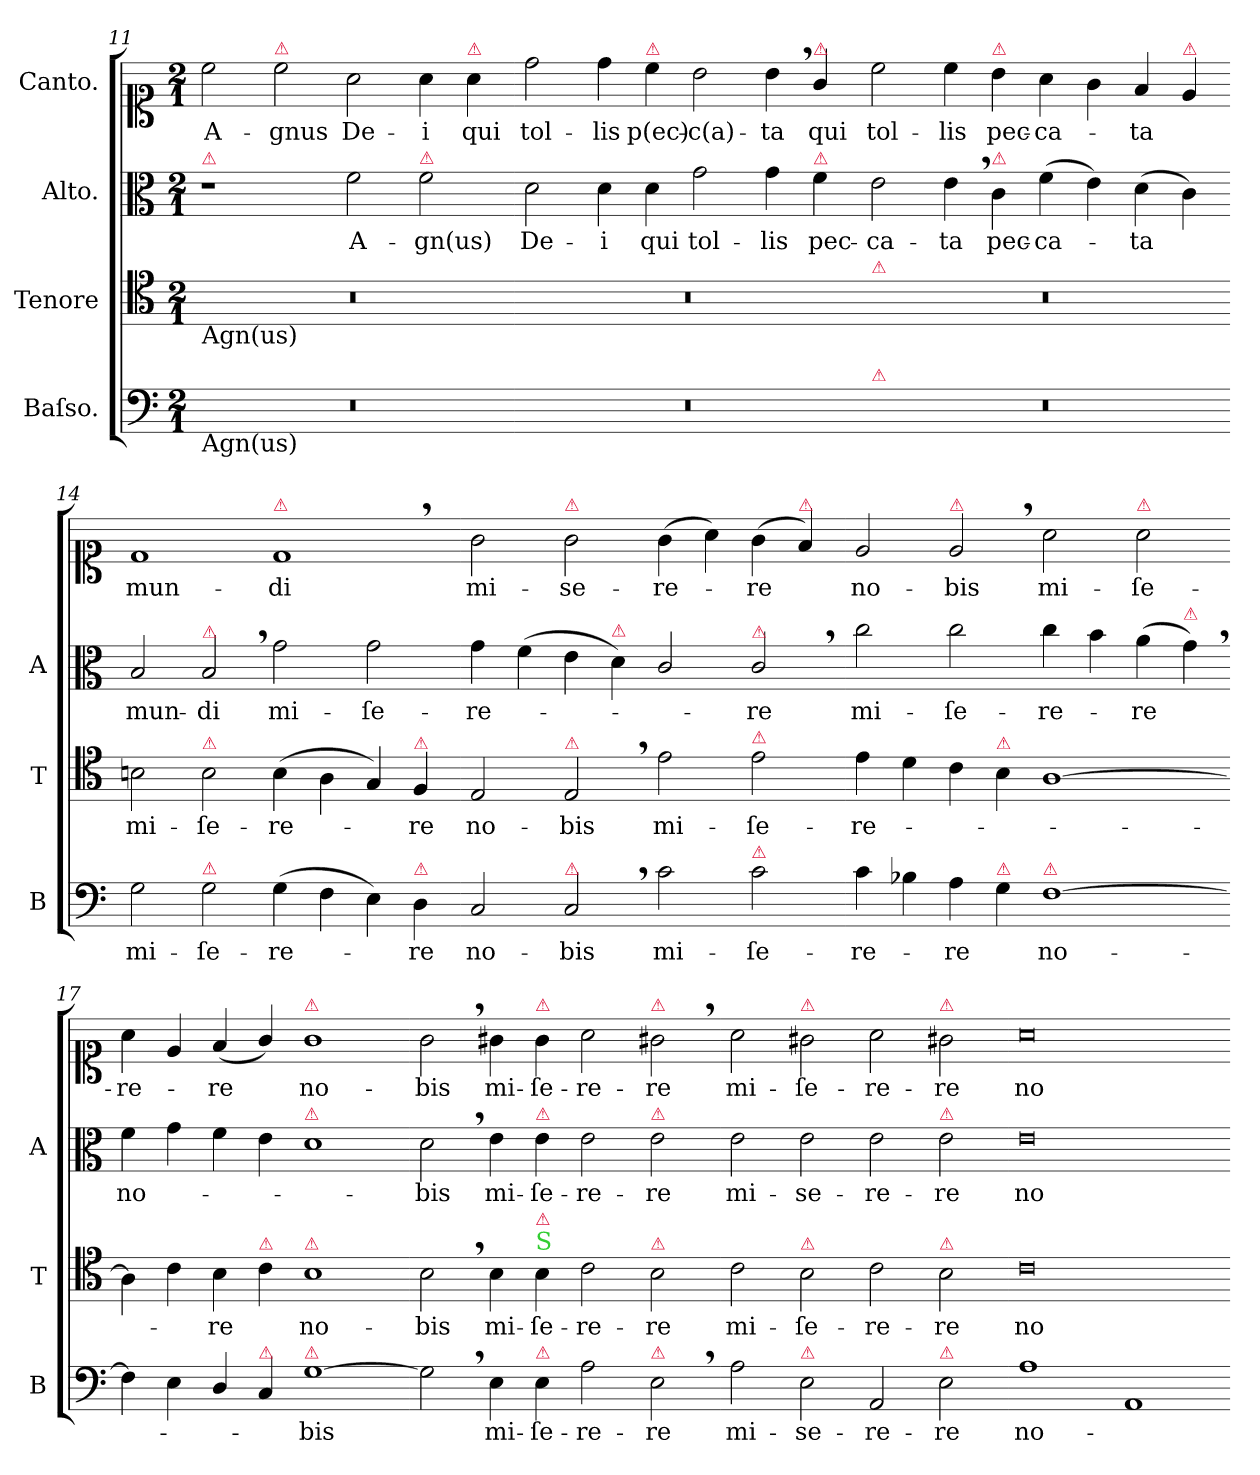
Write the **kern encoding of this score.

**kern	**text	**kern	**text	**kern	**text	**kern	**text
*part4	*part4	*part3	*part3	*part2	*part2	*part1	*part1
*staff4	*staff4	*staff3	*staff3	*staff2	*staff2	*staff1	*staff1
*I"Baſso.	*	*I"Tenore	*	*I"Alto.	*	*I"Canto.	*
*I'B	*	*I'T	*	*I'A	*	*	*
*clefF4	*	*clefC4	*	*clefC3	*	*clefC1	*
*k[]	*	*k[]	*	*k[]	*	*k[]	*
*M2/1	*	*M2/1	*	*M2/1	*	*M2/1	*
=11	=11	=11	=11	=11	=11	=11	=11
!	!	!	!	!LO:TX:a:color=crimson:t=⚠	!	!	!
!	!	!LO:TX:b:t=Agn(us)	!	!	!	!	!
!LO:TX:b:t=Agn(us)	!	!	!	!	!	!	!
0rF	.	0r	.	1re	.	2cc\	A-
!	!	!	!	!	!	!LO:TX:a:color=crimson:t=⚠	!
.	.	.	.	.	.	2cc\	-gnus
.	.	.	.	2f\	A-	2a\	De-
!	!	!	!	!LO:TX:a:color=crimson:t=⚠	!	!	!
.	.	.	.	2f\	-gn(us)	4a\	-i
!	!	!	!	!	!	!LO:TX:a:color=crimson:t=⚠	!
.	.	.	.	.	.	4a\	qui
=12-	=12-	=12-	=12-	=12-	=12-	=12-	=12-
0rF	.	0r	.	2d\	De-	2dd\	tol-
.	.	.	.	4d\	-i	4dd\	-lis
!	!	!	!	!	!	!LO:TX:a:color=crimson:t=⚠	!
.	.	.	.	4d\	qui	4cc\	p(ec)-
.	.	.	.	2g\	tol-	2b\	-c(a)-
.	.	.	.	4g\	-lis	4b,<\	-ta
!	!	!	!	!	!	!LO:TX:a:color=crimson:t=⚠	!
!	!	!	!	!LO:TX:a:color=crimson:t=⚠	!	!	!
.	.	.	.	4f\	pec-	4g/	qui
=13-	=13-	=13-	=13-	=13-	=13-	=13-	=13-
!	!	!LO:TX:a:color=crimson:t=⚠	!	!	!	!	!
!LO:TX:a:color=crimson:t=⚠	!	!	!	!	!	!	!
0r	.	0r	.	2e\	-ca-	2cc\	tol-
.	.	.	.	4e,<\	-ta	4cc\	-lis
!	!	!	!	!	!	!LO:TX:a:color=crimson:t=⚠	!
!	!	!	!	!LO:TX:a:color=crimson:t=⚠	!	!	!
!	!	!	!	!	!LO:LY:i	!	!
.	.	.	.	4c\	pec-	4b\	pec-
!	!	!	!	!	!LO:LY:i	!	!
.	.	.	.	(4f\	-ca-	4a\	-ca-
.	.	.	.	4e\)	.	4g\	.
!	!	!	!	!	!LO:LY:i	!	!
.	.	.	.	(4d\	-ta	4f/	-ta
!	!	!	!	!	!	!LO:TX:a:color=crimson:t=⚠	!
.	.	.	.	4c\)	.	4e/	.
=14-	=14-	=14-	=14-	=14-	=14-	=14-	=14-
2G\	mi-	2Bn\	mi-	2B/	mun-	1d	mun-
!	!	!	!	!LO:TX:a:color=crimson:t=⚠	!	!	!
!	!	!LO:TX:a:color=crimson:t=⚠	!	!	!	!	!
!LO:TX:a:color=crimson:t=⚠	!	!	!	!	!	!	!
2G\	-ſe-	2B\	-ſe-	2B,</	-di	.	.
!	!	!	!	!	!	!LO:TX:a:color=crimson:t=⚠	!
(4G\	-re-	(4B\	-re-	2g\	mi-	1d,<	-di
4F\	.	4A\	.	.	.	.	.
4E\)	.	4G/)	.	2g\	-ſe-	.	.
!	!	!LO:TX:a:color=crimson:t=⚠	!	!	!	!	!
!LO:TX:a:color=crimson:t=⚠	!	!	!	!	!	!	!
4D\	-re	4F/	-re	.	.	.	.
=15-	=15-	=15-	=15-	=15-	=15-	=15-	=15-
2C/	no-	2E/	no-	4g\	-re-	2g\	mi-
.	.	.	.	(4f\	.	.	.
!	!	!	!	!	!	!LO:TX:a:color=crimson:t=⚠	!
!	!	!LO:TX:a:color=crimson:t=⚠	!	!	!	!	!
!LO:TX:a:color=crimson:t=⚠	!	!	!	!	!	!	!
2C,</	-bis	2E,</	-bis	4e\	.	2g\	-se-
!	!	!	!	!LO:TX:a:color=crimson:t=⚠	!	!	!
.	.	.	.	4d\)	.	.	.
2c\	mi-	2e\	mi-	2c/	.	(4g\	-re-
.	.	.	.	.	.	4a\)	.
!	!	!	!	!LO:TX:a:color=crimson:t=⚠	!	!	!
!	!	!LO:TX:a:color=crimson:t=⚠	!	!	!	!	!
!LO:TX:a:color=crimson:t=⚠	!	!	!	!	!	!	!
2c\	-ſe-	2e\	-ſe-	2c,</	-re	(4g\	-re
!	!	!	!	!	!	!LO:TX:a:color=crimson:t=⚠	!
.	.	.	.	.	.	4f/)	.
=16-	=16-	=16-	=16-	=16-	=16-	=16-	=16-
4c\	-re-	4e\	-re-	2cc\	mi-	2e/	no-
4B-X\	.	4d\	.	.	.	.	.
!	!	!	!	!	!	!LO:TX:a:color=crimson:t=⚠	!
4A\	-re	4c\	.	2cc\	-ſe-	2e,</	bis
!	!	!LO:TX:a:color=crimson:t=⚠	!	!	!	!	!
!LO:TX:a:color=crimson:t=⚠	!	!	!	!	!	!	!
4G\	.	4B\	.	.	.	.	.
!LO:TX:a:color=crimson:t=⚠	!	!	!	!	!	!	!
[1F	no-	[1A	.	4cc\	-re-	2a\	mi-
.	.	.	.	4b\	.	.	.
!	!	!	!	!	!	!LO:TX:a:color=crimson:t=⚠	!
.	.	.	.	(4a\	-re	2a\	-ſe-
!	!	!	!	!LO:TX:a:color=crimson:t=⚠	!	!	!
.	.	.	.	4g,<\)	.	.	.
=17-	=17-	=17-	=17-	=17-	=17-	=17-	=17-
4F]	.	4A]	.	4f\	no-	4a\	-re-
4E\	.	4c\	.	4g\	.	4e/	.
4D/	.	4B\	-re	4f\	.	(4f/	-re
!	!	!LO:TX:a:color=crimson:t=⚠	!	!	!	!	!
!LO:TX:a:color=crimson:t=⚠	!	!	!	!	!	!	!
4C/	.	4c\	.	4e\	.	4g/)	.
!	!	!	!	!	!	!LO:TX:a:color=crimson:t=⚠	!
!	!	!	!	!LO:TX:a:color=crimson:t=⚠	!	!	!
!	!	!LO:TX:a:color=crimson:t=⚠	!	!	!	!	!
!LO:TX:a:color=crimson:t=⚠	!	!	!	!	!	!	!
[1G	-bis	1B	no-	1d	.	1g	no-
=18-	=18-	=18-	=18-	=18-	=18-	=18-	=18-
2G,<]	.	2B,<\	-bis	2d,<\	-bis	2g,<\	-bis
4E\	mi-	4B\	mi-	4e\	mi-	4g#X\	mi-
!	!	!	!	!	!	!LO:TX:a:color=crimson:t=⚠	!
!	!	!	!	!LO:TX:a:color=crimson:t=⚠	!	!	!
!	!	!LO:TX:a:color=limegreen:t=S	!	!	!	!	!
!	!	!LO:TX:a:color=crimson:t=⚠	!	!	!	!	!
!LO:TX:a:color=crimson:t=⚠	!	!	!	!	!	!	!
4E\	-ſe-	4B\	-ſe-	4e\	-ſe-	4g#\	-ſe-
2A\	-re-	2c\	-re-	2e\	-re-	2a\	-re-
!	!	!	!	!	!	!LO:TX:a:color=crimson:t=⚠	!
!	!	!	!	!LO:TX:a:color=crimson:t=⚠	!	!	!
!	!	!LO:TX:a:color=crimson:t=⚠	!	!	!	!	!
!LO:TX:a:color=crimson:t=⚠	!	!	!	!	!	!	!
2E,<\	-re	2B\	-re	2e\	-re	2g#X,<\	-re
=19-	=19-	=19-	=19-	=19-	=19-	=19-	=19-
!	!	!	!LO:LY:i	!	!	!	!LO:LY:i
2A\	mi-	2c\	mi-	2e\	mi-	2a\	mi-
!	!	!	!	!	!	!LO:TX:a:color=crimson:t=⚠	!
!	!	!LO:TX:a:color=crimson:t=⚠	!	!	!	!	!
!LO:TX:a:color=crimson:t=⚠	!	!	!	!	!	!	!
!	!	!	!LO:LY:i	!	!	!	!LO:LY:i
2E\	-se-	2B\	-ſe-	2e\	-se-	2g#X\	-ſe-
!	!	!	!LO:LY:i	!	!	!	!LO:LY:i
2AA/	-re-	2c\	-re-	2e\	-re-	2a\	-re-
!	!	!	!	!	!	!LO:TX:a:color=crimson:t=⚠	!
!	!	!	!	!LO:TX:a:color=crimson:t=⚠	!	!	!
!	!	!LO:TX:a:color=crimson:t=⚠	!	!	!	!	!
!LO:TX:a:color=crimson:t=⚠	!	!	!	!	!	!	!
!	!	!	!LO:LY:i	!	!	!	!LO:LY:i
2E\	-re	2B\	-re	2e\	-re	2g#X\	-re
=20-	=20-	=20-	=20-	=20-	=20-	=20-	=20-
1A	no-	0c	no-	0e	no-	0a	no-
1AA	.	.	.	.	.	.	.
=-	=-	=-	=-	=-	=-	=-	=-
*-	*-	*-	*-	*-	*-	*-	*-
